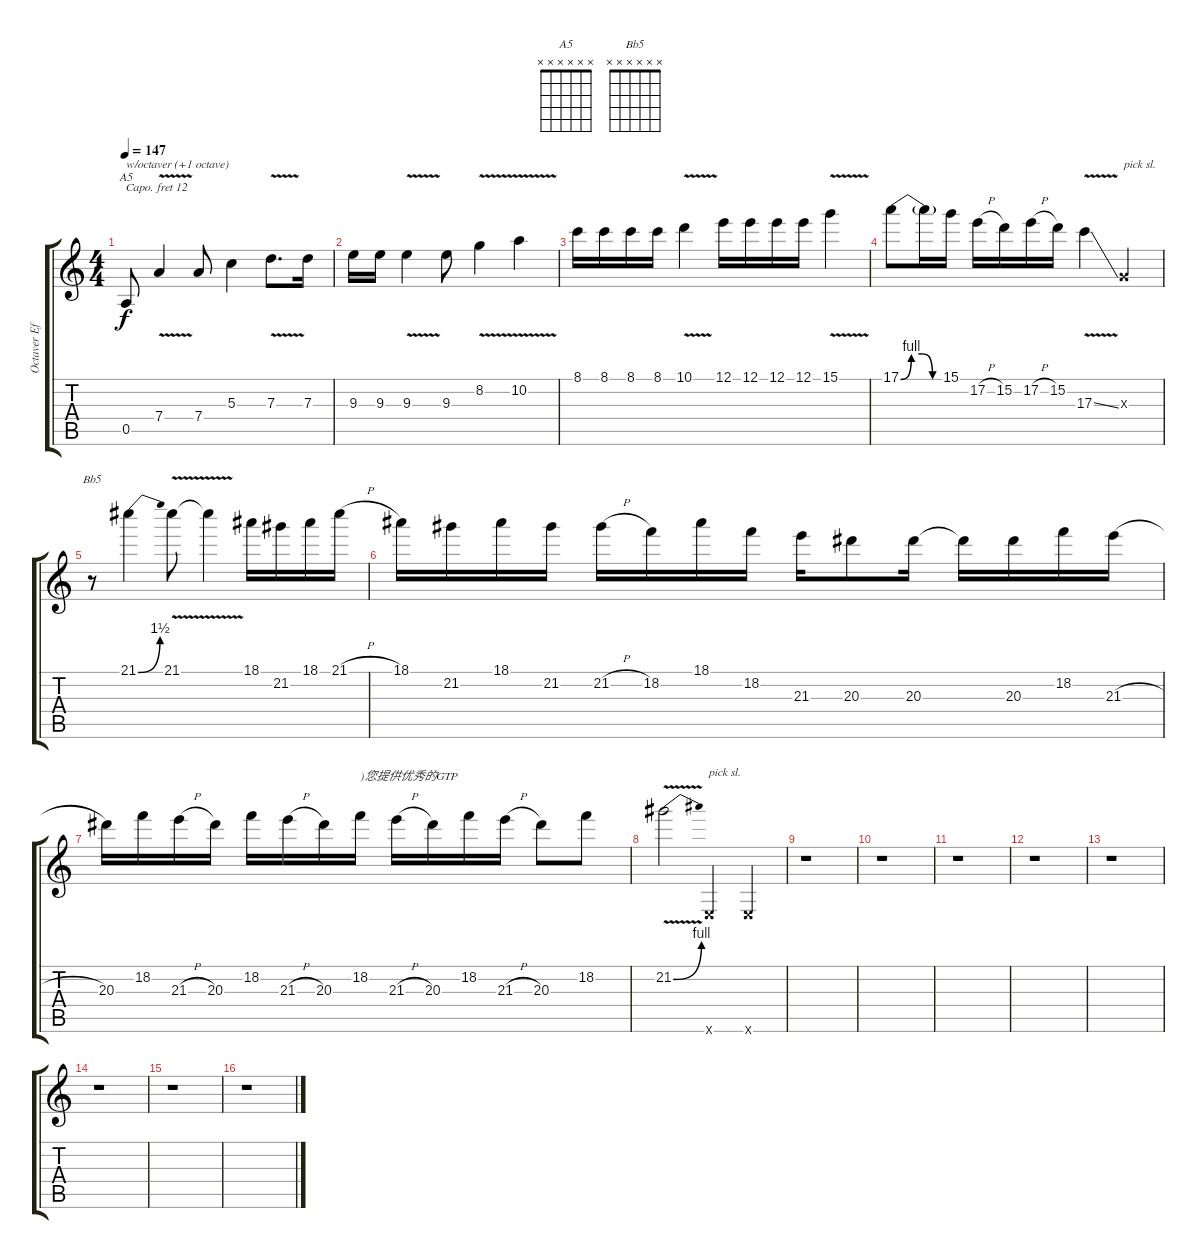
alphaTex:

\track ("Octaver Effect" "Octaver Ef") {instrument clavinet}
\staff {score tabs}
\capo 12
\tuning (E4 B3 G3 D3 A2 E2) {hide}
\chord ("A5" x x x x x x)
\chord ("Bb5" x x x x x x)
\ts (4 4)
\tempo 147
\clef g2
\ks c
0.5.8{ch "A5" txt "w/octaver (+1 octave)" dy f} 7.4{v}.4 7.4.8 5.3.4 7.3{v}.8{d} 7.3.16 |
9.3.16 9.3.16 9.3{v}.4 9.3.8 8.2{v}.4 10.2{v}.4 |
8.1.16 8.1.16 8.1.16 8.1.16 10.1{v}.4 12.1.16 12.1.16 12.1.16 12.1.16 15.1{v}.4 |
17.1{be (custom 0 0 15 4 30 4 45 0 60 0)}.8 17.1{t}.16 15.1.16 17.2{h}.16 15.2.16 17.2{h}.16 15.2.16 17.3{v ss}.4 0.3{x}.4{txt "pick sl."} |
r.8{ch "Bb5"} 21.1{be (bend 0 0 60 6)}.4 21.1{v}.8 21.1{t}.4 18.1.16 21.2.16 18.1.16 21.1{h}.16 |
18.1.16 21.2.16 18.1.16 21.2.16 21.2{h}.16 18.2.16 18.1.16 18.2.16 21.3.16 20.3.8 20.3.16 20.3{t}.16 20.3.16 18.2.16 21.3{h}.16 |
20.3.16 18.2.16 21.3{h}.16 20.3.16 18.2.16 21.3{h}.16 20.3.16 18.2.16{txt ")您提供优秀的GTP"} 21.3{h}.16 20.3.16 18.2.16 21.3{h}.16 20.3.8 18.2.8 |
21.2{be (bend 0 0 60 4) v}.2 0.6{x}.4{txt "pick sl."} 0.6{x}.4 |
r.1 |
r.1 |
r.1 |
r.1 |
r.1 |
r.1 |
r.1 |
r.1
